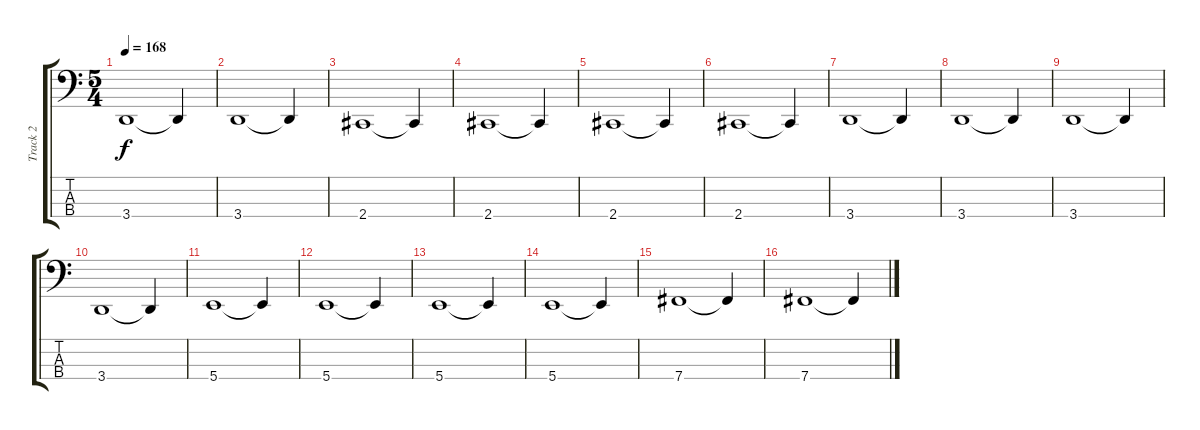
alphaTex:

\track ("Track 2" "Track 2") {instrument electricbassfinger}
\staff {score tabs}
\tuning (E2 B1 Gb1 B0) {hide}
\ts (5 4)
\tempo 168
\clef f4
\ks c
3.4.1{dy f} 3.4{t}.4 |
3.4.1 3.4{t}.4 |
2.4.1 2.4{t}.4 |
2.4.1 2.4{t}.4 |
2.4.1 2.4{t}.4 |
2.4.1 2.4{t}.4 |
3.4.1 3.4{t}.4 |
3.4.1 3.4{t}.4 |
3.4.1 3.4{t}.4 |
3.4.1 3.4{t}.4 |
5.4.1 5.4{t}.4 |
5.4.1 5.4{t}.4 |
5.4.1 5.4{t}.4 |
5.4.1 5.4{t}.4 |
7.4.1 7.4{t}.4 |
7.4.1 7.4{t}.4
